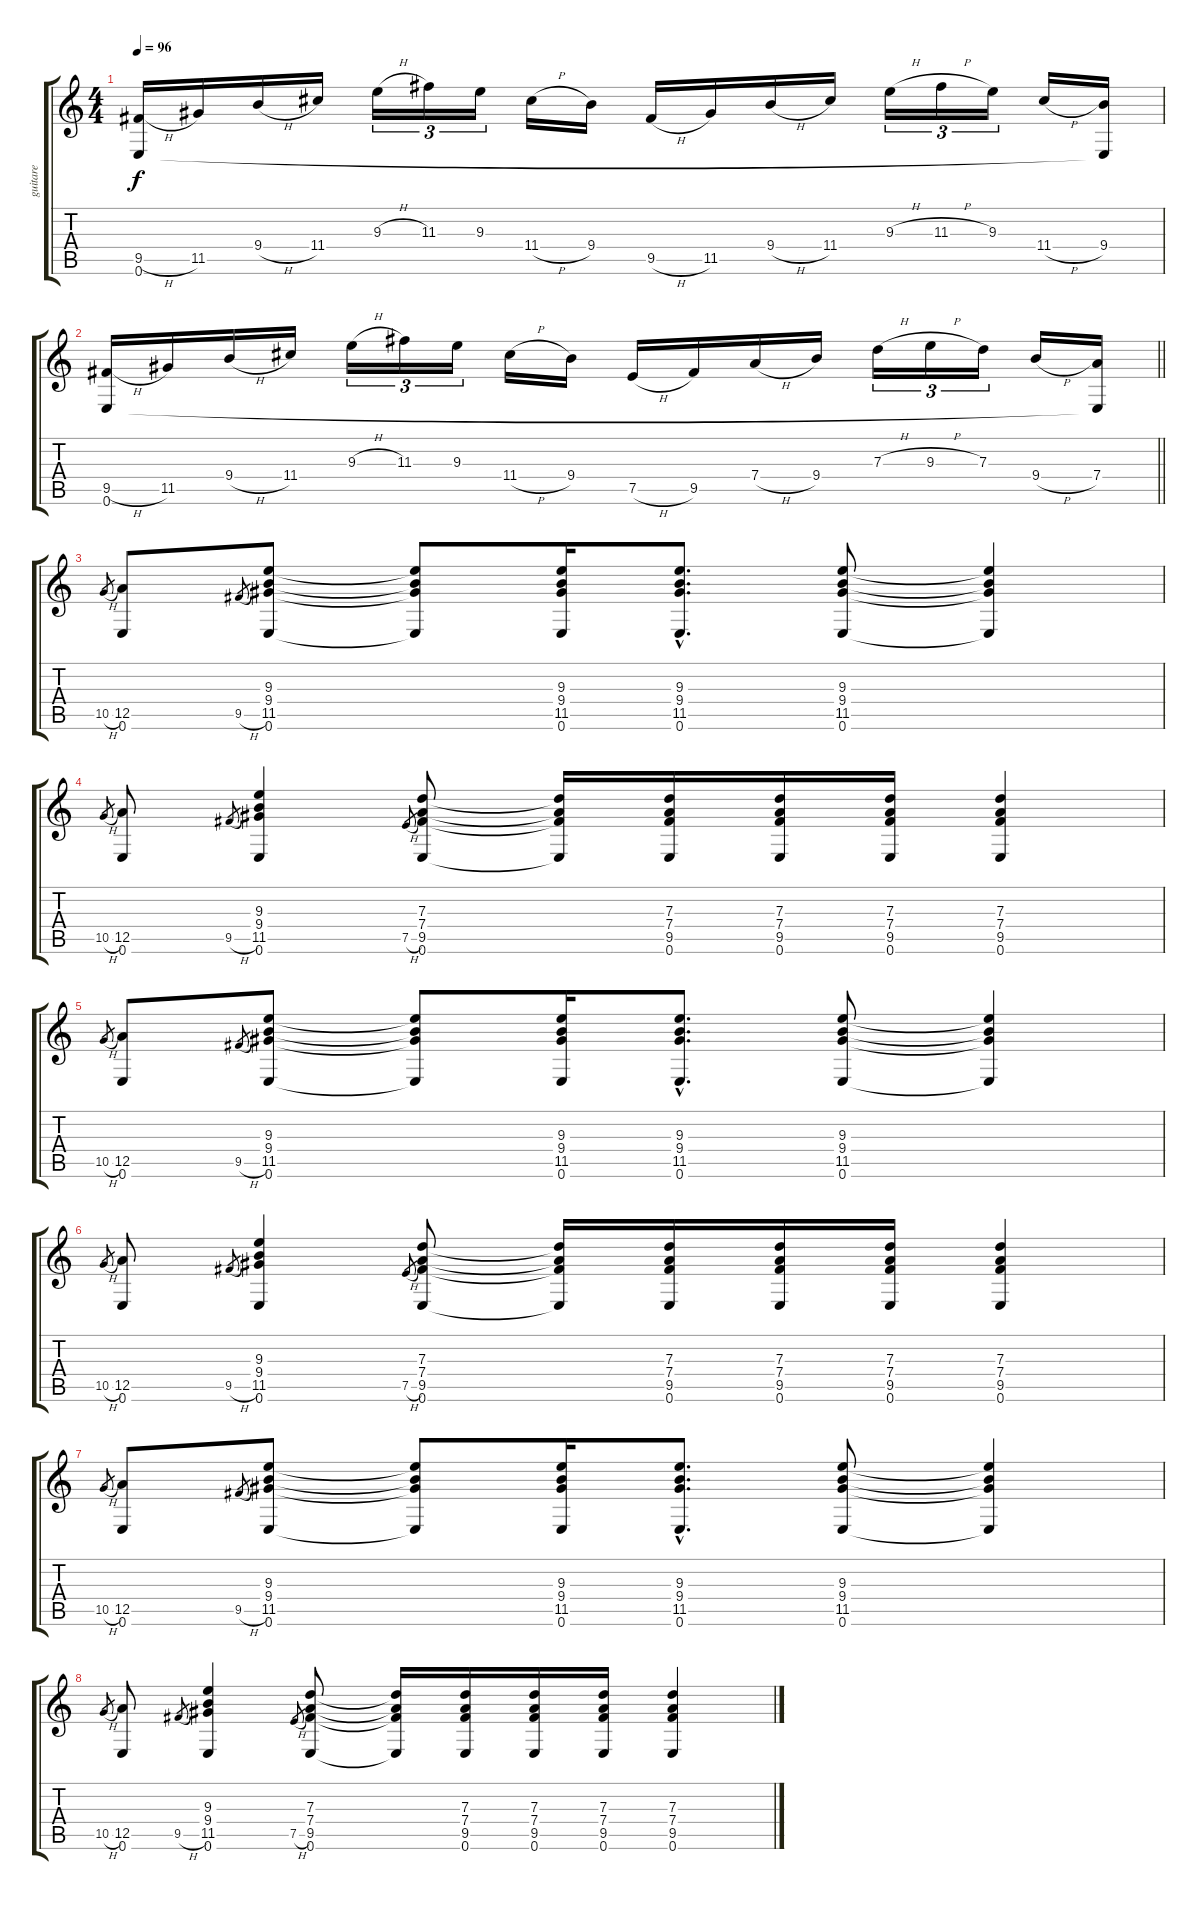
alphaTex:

\track ("guitare" "guitare") {instrument distortionguitar}
\staff {score tabs}
\tuning (E4 B3 G3 D3 A2 E2) {hide}
\ts (4 4)
\tempo 96
\clef g2
\ks c
(9.5{h} 0.6).16{dy f} 11.5.16 9.4{h}.16 11.4.16 9.3{h}.16{tu (3 2)} 11.3.16{tu (3 2)} 9.3.16{tu (3 2)} 11.4{h}.16 9.4.16 9.5{h}.16 11.5.16 9.4{h}.16 11.4.16 9.3{h}.16{tu (3 2)} 11.3{h}.16{tu (3 2)} 9.3.16{tu (3 2)} 11.4{h}.16 (9.4 0.6{t}).16 |
\barLineRight lightlight
(9.5{h} 0.6).16 11.5.16 9.4{h}.16 11.4.16 9.3{h}.16{tu (3 2)} 11.3.16{tu (3 2)} 9.3.16{tu (3 2)} 11.4{h}.16 9.4.16 7.5{h}.16 9.5.16 7.4{h}.16 9.4.16 7.3{h}.16{tu (3 2)} 9.3{h}.16{tu (3 2)} 7.3.16{tu (3 2)} 9.4{h}.16 (7.4 0.6{t}).16 |
10.5{h}.8{gr} (12.5 0.6).8 9.5{h}.8{gr} (9.3 9.4 11.5 0.6).8 (9.3{t} 9.4{t} 11.5{t} 0.6{t}).8 (9.3 9.4 11.5 0.6).16 (9.3{hac} 9.4{hac} 11.5{hac} 0.6{hac}).8{d} (9.3 9.4 11.5 0.6).8 (9.3{t} 9.4{t} 11.5{t} 0.6{t}).4 |
10.5{h}.8{gr} (12.5 0.6).8 9.5{h}.8{gr} (9.3 9.4 11.5 0.6).4 7.5{h}.8{gr} (7.3 7.4 9.5 0.6).8 (7.3{t} 7.4{t} 9.5{t} 0.6{t}).16 (7.3 7.4 9.5 0.6).16 (7.3 7.4 9.5 0.6).16 (7.3 7.4 9.5 0.6).16 (7.3 7.4 9.5 0.6).4 |
10.5{h}.8{gr} (12.5 0.6).8 9.5{h}.8{gr} (9.3 9.4 11.5 0.6).8 (9.3{t} 9.4{t} 11.5{t} 0.6{t}).8 (9.3 9.4 11.5 0.6).16 (9.3{hac} 9.4{hac} 11.5{hac} 0.6{hac}).8{d} (9.3 9.4 11.5 0.6).8 (9.3{t} 9.4{t} 11.5{t} 0.6{t}).4 |
10.5{h}.8{gr} (12.5 0.6).8 9.5{h}.8{gr} (9.3 9.4 11.5 0.6).4 7.5{h}.8{gr} (7.3 7.4 9.5 0.6).8 (7.3{t} 7.4{t} 9.5{t} 0.6{t}).16 (7.3 7.4 9.5 0.6).16 (7.3 7.4 9.5 0.6).16 (7.3 7.4 9.5 0.6).16 (7.3 7.4 9.5 0.6).4 |
10.5{h}.8{gr} (12.5 0.6).8 9.5{h}.8{gr} (9.3 9.4 11.5 0.6).8 (9.3{t} 9.4{t} 11.5{t} 0.6{t}).8 (9.3 9.4 11.5 0.6).16 (9.3{hac} 9.4{hac} 11.5{hac} 0.6{hac}).8{d} (9.3 9.4 11.5 0.6).8 (9.3{t} 9.4{t} 11.5{t} 0.6{t}).4 |
10.5{h}.8{gr} (12.5 0.6).8 9.5{h}.8{gr} (9.3 9.4 11.5 0.6).4 7.5{h}.8{gr} (7.3 7.4 9.5 0.6).8 (7.3{t} 7.4{t} 9.5{t} 0.6{t}).16 (7.3 7.4 9.5 0.6).16 (7.3 7.4 9.5 0.6).16 (7.3 7.4 9.5 0.6).16 (7.3 7.4 9.5 0.6).4
